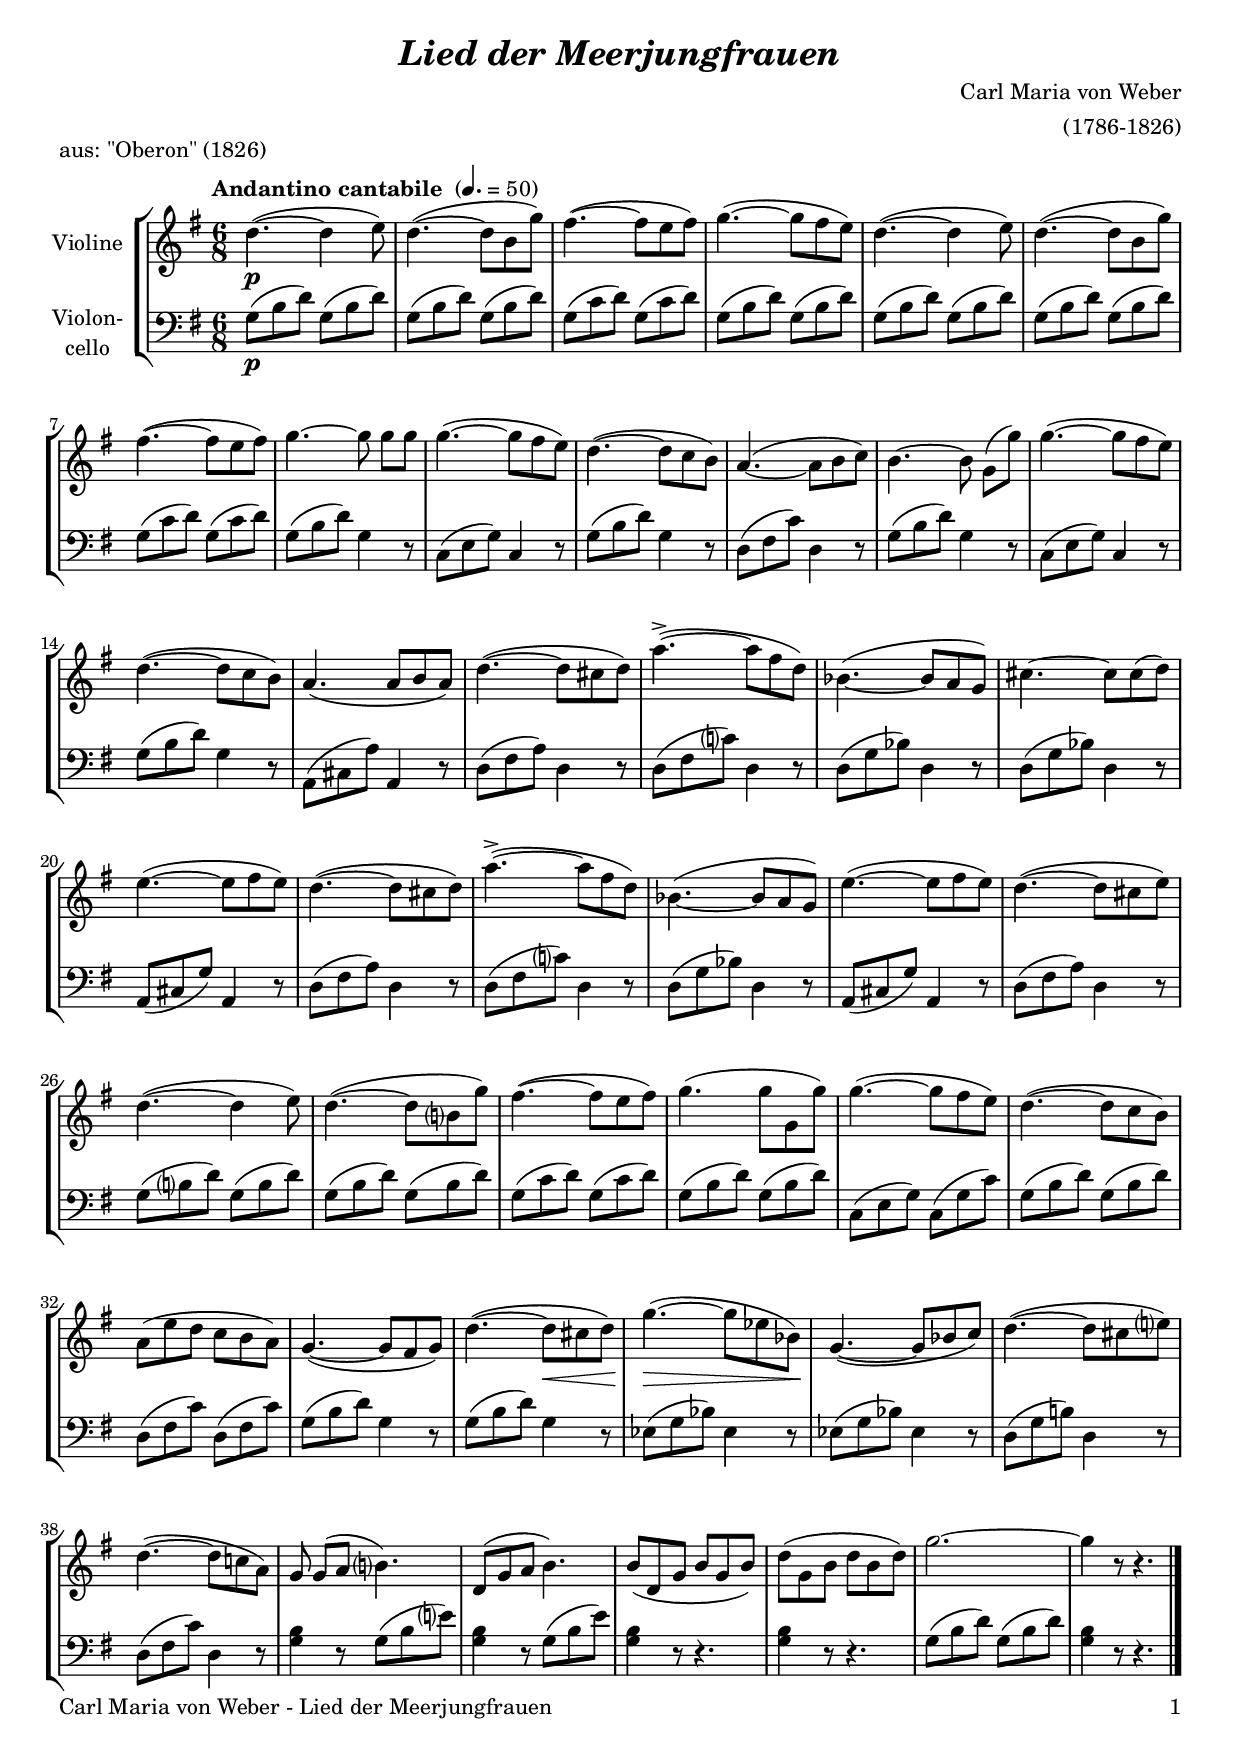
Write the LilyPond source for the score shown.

\version "2.18.2"
\include "deutsch.ly"

#(set-global-staff-size 19)

\header {
  title     = \markup \bold \italic "Lied der Meerjungfrauen"
  composer  = "Carl Maria von Weber"
  arranger  = "(1786-1826)"
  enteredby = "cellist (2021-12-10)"
  piece     = "aus: \"Oberon\" (1826)"
}

voiceconsts = {
 \key g \major
 \time 6/8
 \clef "treble"
% \numericTimeSignature
% \compressEmptyMeasures
% Set default beaming for all staves
%  \set Timing.beamExceptions = #'()
%  \set Timing.baseMoment     = #(ly:make-moment 1 4)
%  \set Timing.beatStructure  = #'(1 1 1)
 \tempo "Andantino cantabile " 4.=50
}

mivl = "violin"
mivc = "cello"

cant = \markup \italic "cantabile"

va = \relative c'' {
  \voiceconsts

  d4.(~\p d4 e8)
  d4.(~ d8 h g')
  fis4.(~ fis8 e fis)
  g4.(~ g8 fis e)

  d4.(~ d4 e8)
  d4.(~ d8 h g')
  fis4.(~ fis8 e fis)
  g4.~ g8 g[ g]
  g4.(~ g8 fis e)

  d4.(~ d8 c h)
  a4.(~ a8 h c)
  h4.~ h8 g[( g'])
  g4.(~ g8 fis e)
  d4.(~ d8 c h)

  a4.( a8 h a)
  d4.(~ d8 cis d)
  a'4.(~-> a8 fis d)
  b4.(~ b8 a g)

  cis4.~ cis8 cis( d)
  e4.(~ e8 fis e)
  d4.(~ d8 cis d)
  a'4.(~-> a8 fis d)

  b4.(~ b8 a g)
  e'4.(~ e8 fis e)
  d4.(~ d8 cis e)
  d4.(~ d4 e8)

  d4.(~ d8 h? g')
  fis4.(~ fis8 e fis)
  g4.( g8 g, g')
  g4.(~ g8 fis e)
  d4.(~ d8 c h)

  a( e' d c h a)
  g4.(~ g8 fis g)
  d'4.(~ d8\< cis d)
  g4.(~\!\> g8 es b)\!

  g4.(~ g8 b c)
  d4.(~ d8 cis e?)
  d4.(~ d8 c! a)
  g g([ a] h?4.)

  d,8( g a h4.)
  h8( d, g h g h)
  d( g, h d h d)
  g2.~
  g4 r8 r4. \bar "|."
}

vb = \relative c' {
  \voiceconsts
  \clef "bass"

  g8(\p h d) g,( h d)
  g,( h d) g,( h d)
  g,( c d) g,( c d)
  g,( h d) g,( h d)

  g,( h d) g,( h d)
  g,( h d) g,( h d)
  g,( c d) g,( c d)
  g,( h d) g,4 r8
  c,( e g) c,4 r8

  g'( h d) g,4 r8
  d( fis c') d,4 r8
  g( h d) g,4 r8
  c,( e g) c,4 r8
  g'( h d) g,4 r8

  a,( cis a') a,4 r8
  d( fis a) d,4 r8
  d( fis c'?) d,4 r8
  d( g b) d,4 r8

  d( g b) d,4 r8
  a( cis g') a,4 r8
  d( fis a) d,4 r8
  d( fis c'?) d,4 r8

  d( g b) d,4 r8
  a( cis g') a,4 r8
  d( fis a) d,4 r8
  g( h? d) g,( h d)

  g,( h d) g,( h d)
  g,( c d) g,( c d)
  g,( h d) g,( h d)
  c,( e g) c,( g' c)
  g( h d) g,( h d)

  d,( fis c') d,( fis c')
  g( h d) g,4 r8
  g( h d) g,4 r8
  es( g b) es,4 r8

  es( g b) es,4 r8
  d( g h!) d,4 r8
  d( fis c') d,4 r8
  <g h>4 r8 g( h e?)

  <g, h>4 r8 g( h e)
  <g, h>4 r8 r4.
  <g h>4 r8 r4.
  g8( h d) g,( h d)
  <g, h>4 r8 r4. \bar "|."
}


music = \new StaffGroup <<
      \new Staff {
        \set Staff.midiInstrument = \mivl
        \set Staff.instrumentName = \markup \center-column { "Violine" }
        \transpose g g { \va }
      }

      \new Staff {
        \set Staff.midiInstrument = \mivc
        \set Staff.instrumentName = \markup \center-column { "Violon-" "cello" }
        \transpose g g { \vb }
      }      
>>

\book {
   \paper {
    print-page-number = ##t
    print-first-page-number = ##t
    ragged-last-bottom = ##f
    oddHeaderMarkup = \markup \null
    evenHeaderMarkup = \markup \null
    oddFooterMarkup = \markup {
      \fill-line {
        \on-the-fly #print-page-number-check-first
        "Carl Maria von Weber - Lied der Meerjungfrauen" \fromproperty #'page:page-number-string
      }
    }
    evenFooterMarkup = \oddFooterMarkup
  } \score {
    \music
    \layout {}
  }

  \score {
    \unfoldRepeats \music

    \midi {
      \context {
        \Score
      }
    }
  }
}
